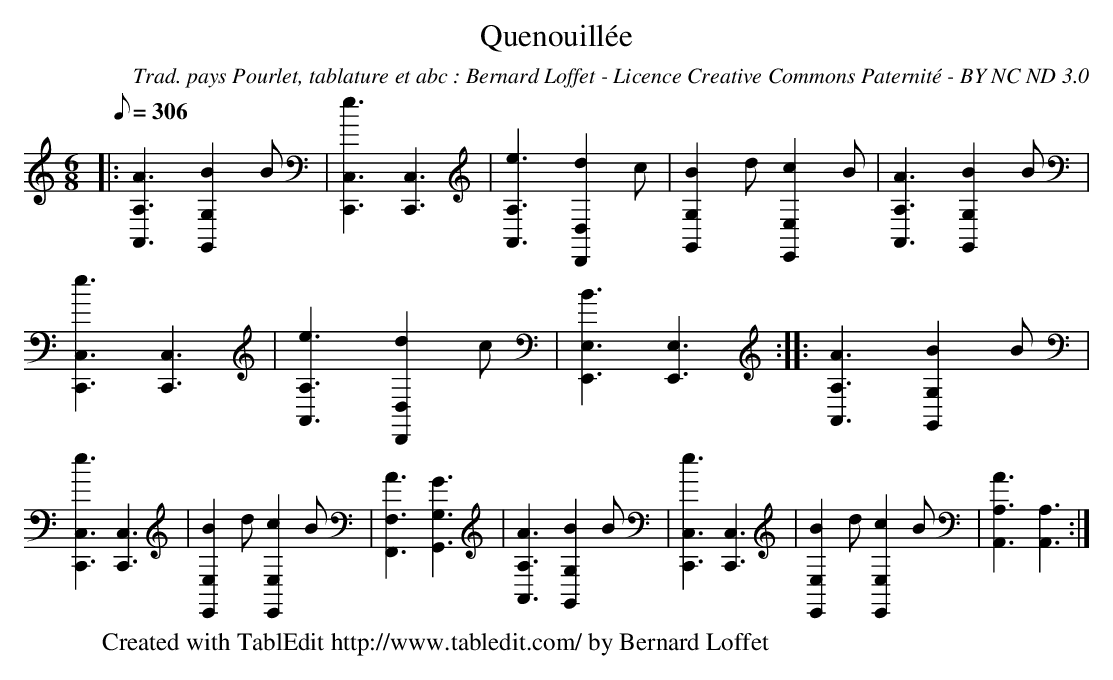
X:1
T:Quenouillée
C:Trad. pays Pourlet, tablature et abc : Bernard Loffet - Licence Creative Commons Paternité - BY NC ND 3.0
L:1/8
Q:306
M:6/8
K:C
|: [A3A,,3A,3] [B2G,,2G,2]B | [e3C,,3C,3] [C,,3C,3] | [e3A,,3A,3] [d2D,,2D,2]c | [B2G,,2G,2]d [c2E,,2E,2]B | \
 [A3A,,3A,3] [B2G,,2G,2]B | [e3C,,3C,3] [C,,3C,3] | [e3A,,3A,3] [d2D,,2D,2]c | [B3E,,3E,3] [E,,3E,3] :|: [A3A,,3A,3] [B2G,,2G,2]B | \
 [e3C,,3C,3] [C,,3C,3] | [B2E,,2E,2]d [c2E,,2E,2]B | [A3F,,3F,3] [G3G,,3G,3] | [A3A,,3A,3] [B2G,,2G,2]B | \
 [e3C,,3C,3] [C,,3C,3] | [B2E,,2E,2]d [c2E,,2E,2]B | [A3A,,3A,3] [A,,3A,3] :| \
W:Created with TablEdit http://www.tabledit.com/ by Bernard Loffet
